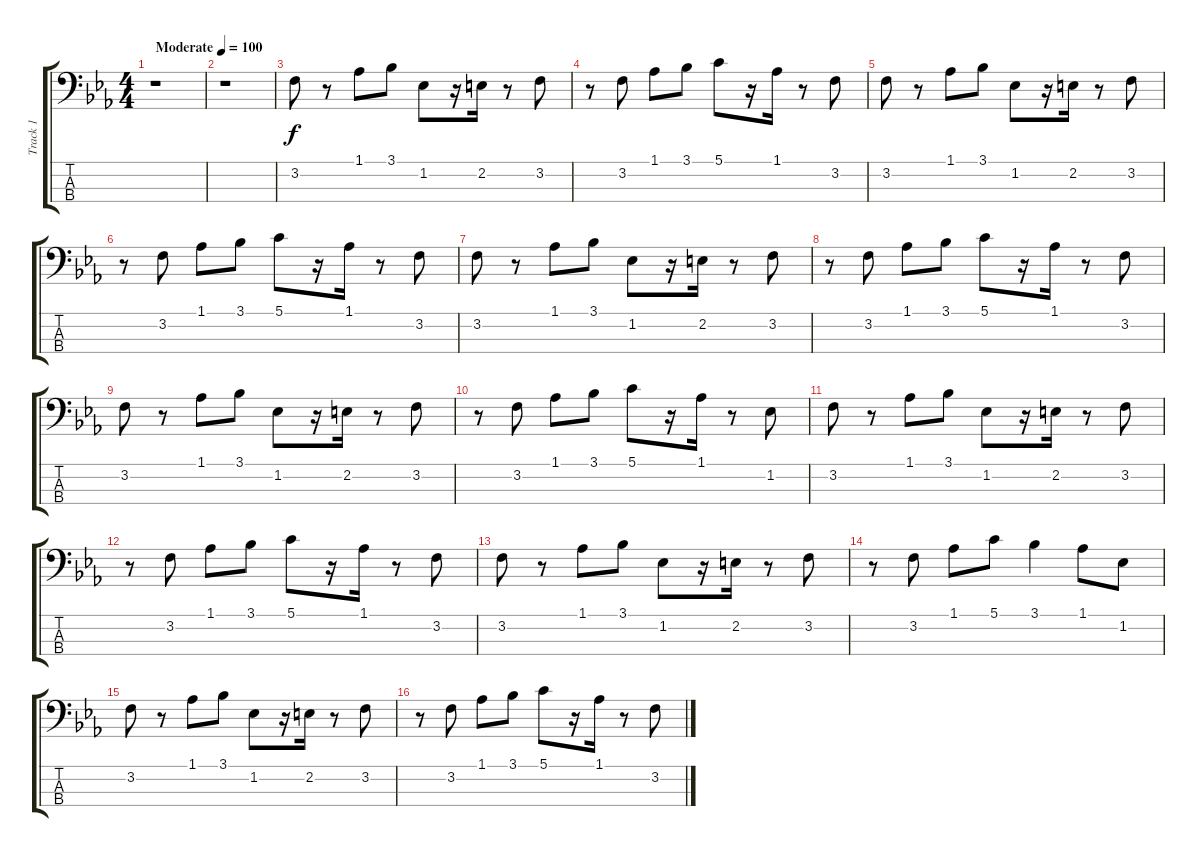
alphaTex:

\track ("Track 1" "Track 1") {instrument electricbassfinger}
\staff {score tabs}
\tuning (G2 D2 A1 E1) {hide}
\ts (4 4)
\tempo (100 "Moderate")
\clef f4
\ks eb
r.1{dy f instrument electricbassfinger} |
r.1 |
3.2.8 r.8 1.1.8 3.1.8 1.2.8 r.16 2.2.16 r.8 3.2.8 |
r.8 3.2.8 1.1.8 3.1.8 5.1.8 r.16 1.1.16 r.8 3.2.8 |
3.2.8 r.8 1.1.8 3.1.8 1.2.8 r.16 2.2.16 r.8 3.2.8 |
r.8 3.2.8 1.1.8 3.1.8 5.1.8 r.16 1.1.16 r.8 3.2.8 |
3.2.8 r.8 1.1.8 3.1.8 1.2.8 r.16 2.2.16 r.8 3.2.8 |
r.8 3.2.8 1.1.8 3.1.8 5.1.8 r.16 1.1.16 r.8 3.2.8 |
3.2.8 r.8 1.1.8 3.1.8 1.2.8 r.16 2.2.16 r.8 3.2.8 |
r.8 3.2.8 1.1.8 3.1.8 5.1.8 r.16 1.1.16 r.8 1.2.8 |
3.2.8 r.8 1.1.8 3.1.8 1.2.8 r.16 2.2.16 r.8 3.2.8 |
r.8 3.2.8 1.1.8 3.1.8 5.1.8 r.16 1.1.16 r.8 3.2.8 |
3.2.8 r.8 1.1.8 3.1.8 1.2.8 r.16 2.2.16 r.8 3.2.8 |
r.8 3.2.8 1.1.8 5.1.8 3.1.4 1.1.8 1.2.8 |
3.2.8 r.8 1.1.8 3.1.8 1.2.8 r.16 2.2.16 r.8 3.2.8 |
r.8 3.2.8 1.1.8 3.1.8 5.1.8 r.16 1.1.16 r.8 3.2.8
